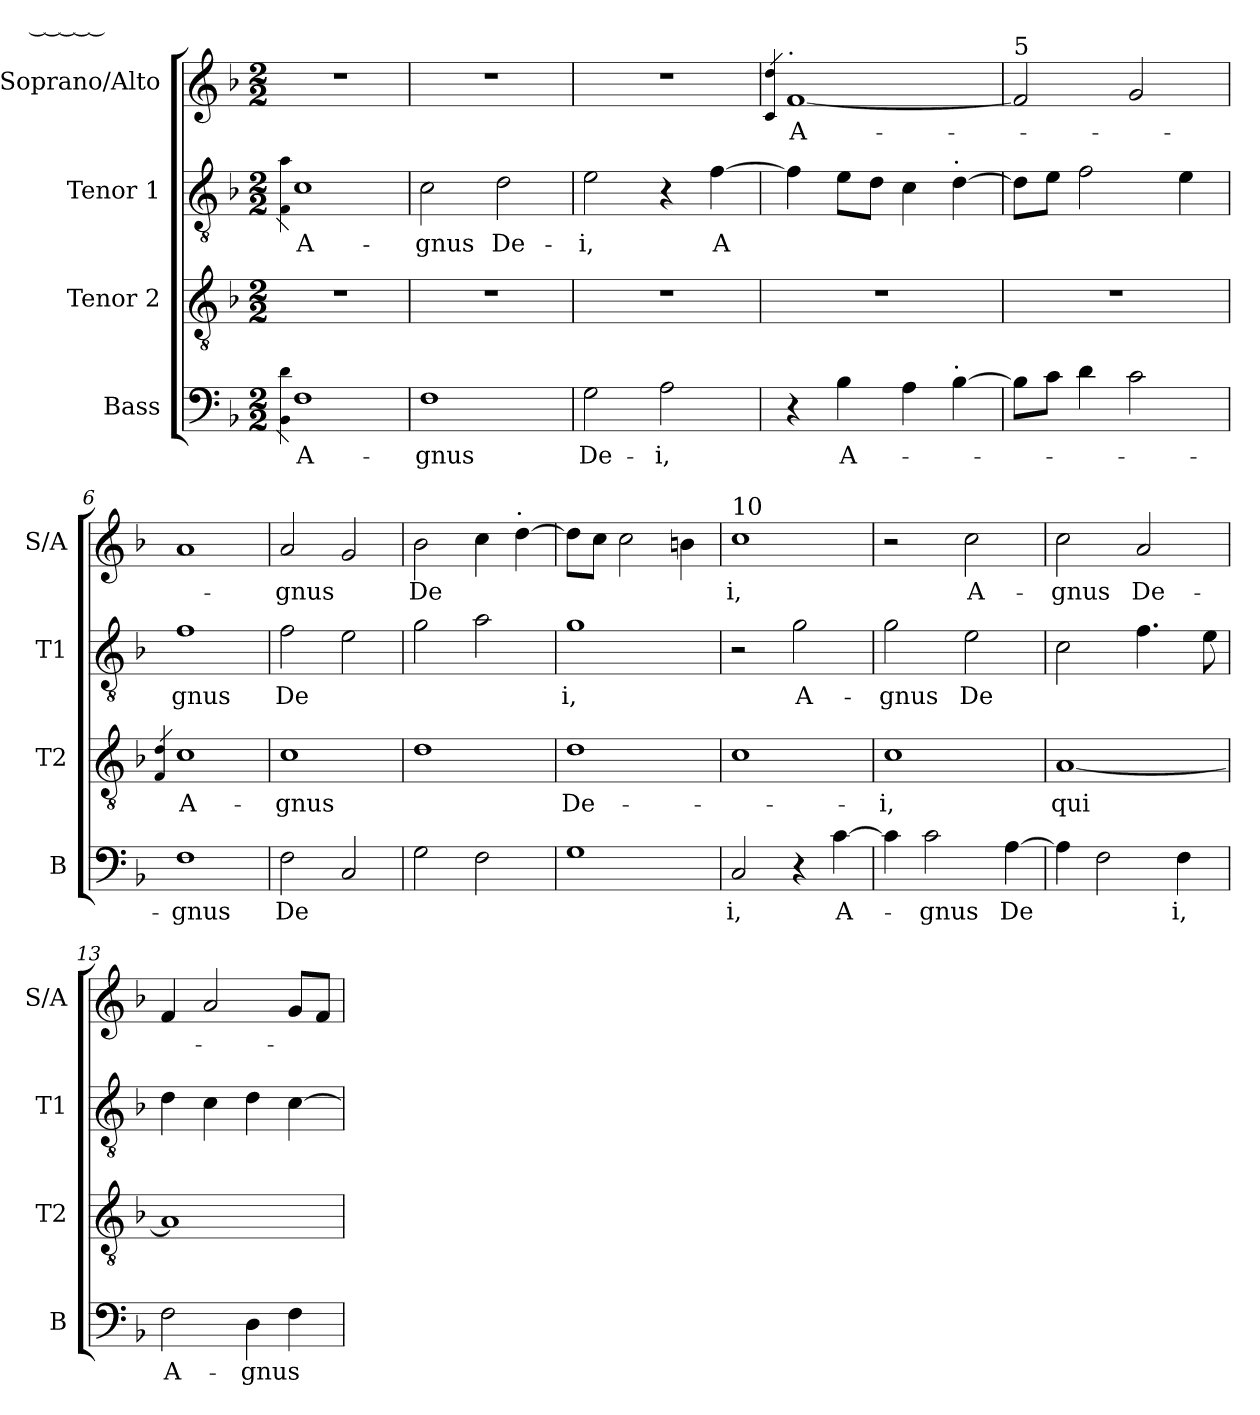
**kern	**text	**kern	**text	**kern	**text	**kern	**text
*part4	*part4	*part3	*part3	*part2	*part2	*part1	*part1
*staff4	*staff4	*staff3	*staff3	*staff2	*staff2	*staff1	*staff1
*I"Bass	*	*I"Tenor 2	*	*I"Tenor 1	*	*I"Soprano/Alto	*
*I'B	*	*I'T2	*	*I'T1	*	*I'S/A	*
*clefF4	*	*clefGv2	*	*clefGv2	*	*clefG2	*
*k[b-]	*	*k[b-]	*	*k[b-]	*	*k[b-]	*
*M2/2	*	*M2/2	*	*M2/2	*	*M2/2	*
=1	=1	=1	=1	=1	=1	=1	=1
4qBB- 4qd	.	.	.	4qF 4qa	.	.	.
!	!LO:LY:b	!	!	!	!LO:LY:b	!	!
1F	A-	1r	.	1c	A-	1r	.
=2	=2	=2	=2	=2	=2	=2	=2
!	!LO:LY:b	!	!	!	!LO:LY:b	!	!
1F	gnus	1r	.	2c\	gnus	1r	.
!	!	!	!	!	!LO:LY:b	!	!
.	.	.	.	2d\	De-	.	.
=3	=3	=3	=3	=3	=3	=3	=3
!	!LO:LY:b	!	!	!	!LO:LY:b	!	!
2G\	De-	1r	.	2e\	i,	1r	.
!	!LO:LY:b	!	!	!	!	!	!
2A\	i,	.	.	4r	.	.	.
!	!	!	!	!	!LO:LY:b	!	!
.	.	.	.	[4f\	A	.	.
=4	=4	=4	=4	=4	=4	=4	=4
.	.	.	.	.	.	4qc 4qdd	.
!	!	!	!	!	!	!LO:TX:a:t=.	!
!	!	!	!	!	!	!	!LO:LY:b
4r	.	1r	.	4f\]	.	[1f	A-
!	!LO:LY:b	!	!	!	!	!	!
4B-\	A-	.	.	8e\L	.	.	.
.	.	.	.	8d\J	.	.	.
4A\	.	.	.	4c\	.	.	.
!	!	!	!	!LO:TX:a:t=.	!	!	!
!LO:TX:a:t=.	!	!	!	!	!	!	!
[4B-\	.	.	.	[4d\	.	.	.
=5	=5	=5	=5	=5	=5	=5	=5
!	!	!	!	!	!	!LO:TX:a:t=5	!
8B-\L]	.	1r	.	8d\L]	.	2f/]	.
8c\J	.	.	.	8e\J	.	.	.
4d\	.	.	.	2f\	.	.	.
2c\	.	.	.	.	.	2g/	.
.	.	.	.	4e\	.	.	.
=6	=6	=6	=6	=6	=6	=6	=6
.	.	4qF 4qd	.	.	.	.	.
!	!LO:LY:b	!	!LO:LY:b	!	!LO:LY:b	!	!
1F	gnus	1c	A-	1f	gnus	1a	.
=7	=7	=7	=7	=7	=7	=7	=7
!	!LO:LY:b	!	!LO:LY:b	!	!LO:LY:b	!	!LO:LY:b
2F\	De	1c	gnus	2f\	De	2a/	gnus
2C/	.	.	.	2e\	.	2g/	.
!!LO:LB:g=z
=8	=8	=8	=8	=8	=8	=8	=8
!	!LO:LY:b	!	!LO:LY:b	!	!LO:LY:b	!	!LO:LY:b
2G\	-	1d	______	2g\	-	2b-\	De
2F\	.	.	.	2a\	.	4cc\	.
!	!	!	!	!	!	!LO:TX:a:t=.	!
.	.	.	.	.	.	[4dd\	.
=9	=9	=9	=9	=9	=9	=9	=9
!	!	!	!LO:LY:b	!	!LO:LY:b	!	!
1G	.	1d	De-	1g	i,	8dd\L]	.
.	.	.	.	.	.	8cc\J	.
.	.	.	.	.	.	2cc\	.
.	.	.	.	.	.	4bn\	.
=10	=10	=10	=10	=10	=10	=10	=10
!	!	!	!	!	!	!LO:TX:a:t=10	!
!	!LO:LY:b	!	!	!	!	!	!LO:LY:b
2C/	i,	1c	.	2r	.	1cc	i,
!	!	!	!	!	!LO:LY:b	!	!
4r	.	.	.	2g\	A-	.	.
!	!LO:LY:b	!	!	!	!	!	!
[4c\	A-	.	.	.	.	.	.
=11	=11	=11	=11	=11	=11	=11	=11
!	!	!	!LO:LY:b	!	!LO:LY:b	!	!
4c\]	.	1c	i,	2g\	gnus	2r	.
!	!LO:LY:b	!	!	!	!	!	!
2c\	gnus	.	.	.	.	.	.
!	!	!	!	!	!LO:LY:b	!	!LO:LY:b
.	.	.	.	2e\	De-	2cc\	A-
!	!LO:LY:b	!	!	!	!	!	!
[4A\	De	.	.	.	.	.	.
=12	=12	=12	=12	=12	=12	=12	=12
!	!LO:LY:b	!	!LO:LY:b	!	!	!	!LO:LY:b
4A\]	-	[1A	qui	2c\	.	2cc\	gnus
2F\	.	.	.	.	.	.	.
!	!	!	!	!	!LO:LY:b	!	!LO:LY:b
.	.	.	.	4.f\	-	2a/	De-
!	!LO:LY:b	!	!	!	!	!	!
4F\	i,	.	.	.	.	.	.
.	.	.	.	8e\	.	.	.
=13	=13	=13	=13	=13	=13	=13	=13
!	!LO:LY:b	!	!	!	!LO:LY:b	!	!
2F\	A-	1A]	.	4d\	-	4f/	.
.	.	.	.	4c\	.	2a/	.
!	!LO:LY:b	!	!	!	!	!	!
4D\	gnus	.	.	4d\	.	.	.
4F\	.	.	.	[4c\	.	8g/L	.
.	.	.	.	.	.	8f/J	.
=	=	=	=	=	=	=	=
*-	*-	*-	*-	*-	*-	*-	*-
